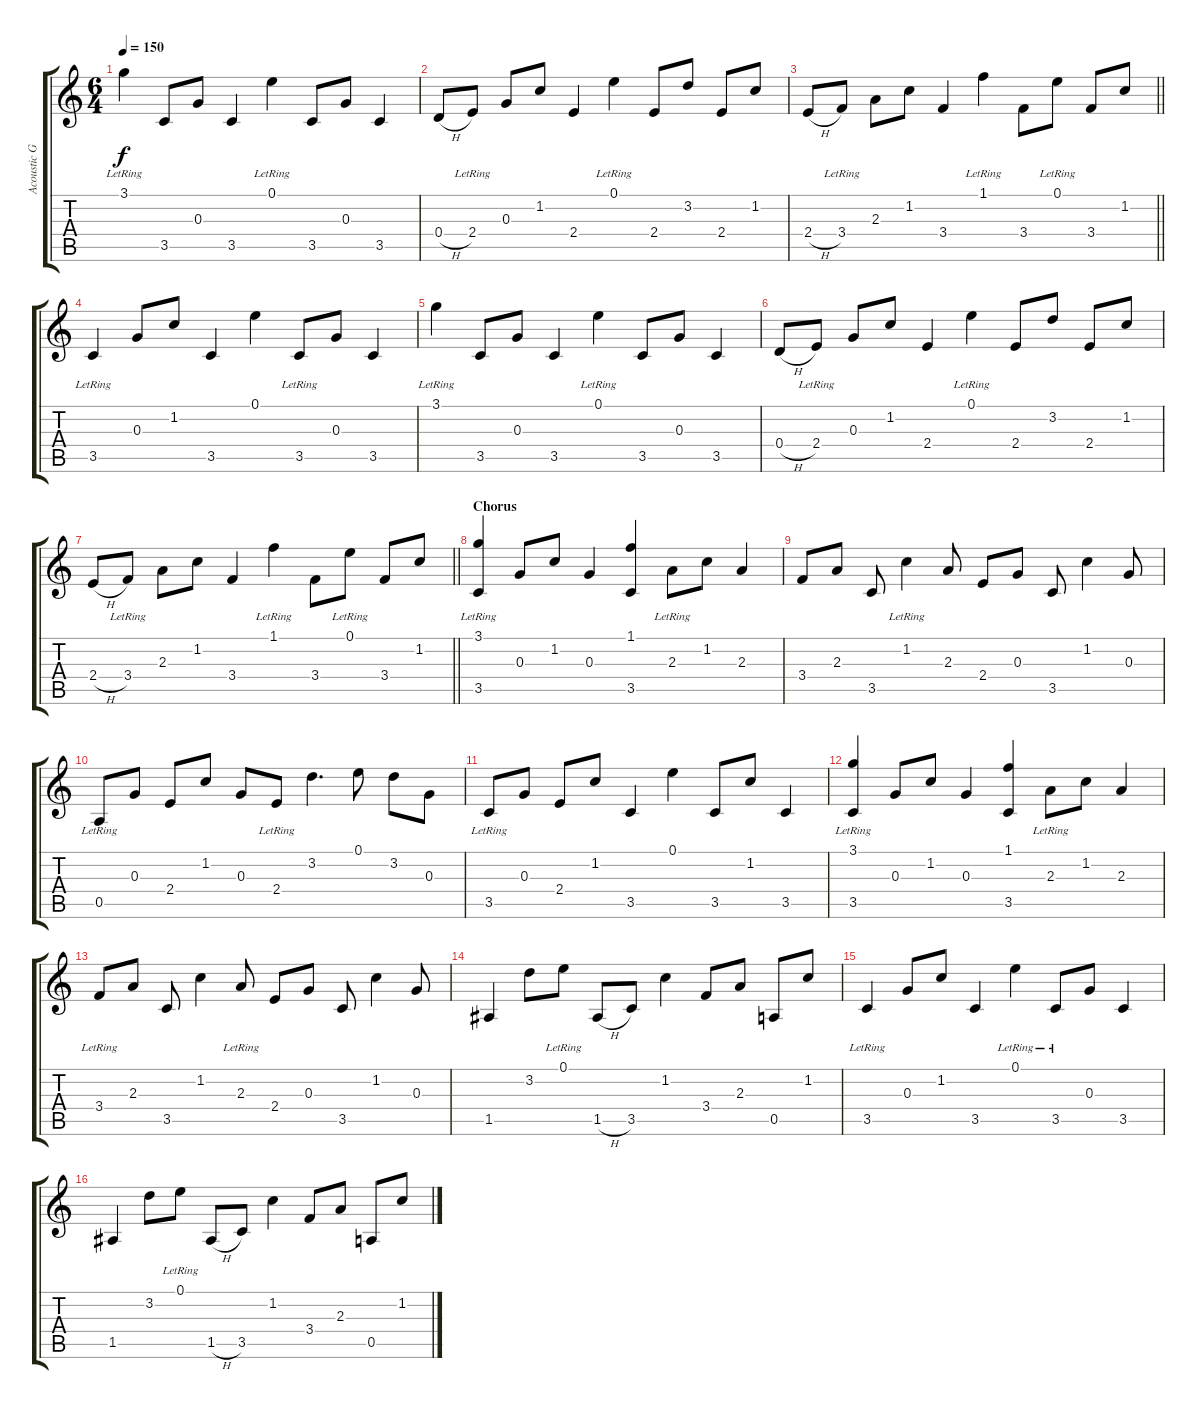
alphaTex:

\track ("Acoustic Guitar" "Acoustic G") {instrument acousticguitarsteel}
\staff {score tabs}
\tuning (E4 B3 G3 D3 A2 E2) {hide}
\ts (6 4)
\tempo 150
\clef g2
\ks c
3.1{lr}.4{dy f} 3.5.8 0.3.8 3.5.4 0.1{lr}.4 3.5.8 0.3.8 3.5.4 |
0.4{h}.8 2.4{lr}.8 0.3.8 1.2.8 2.4.4 0.1{lr}.4 2.4.8 3.2.8 2.4.8 1.2.8 |
\barLineRight lightlight
2.4{h}.8 3.4{lr}.8 2.3.8 1.2.8 3.4.4 1.1{lr}.4 3.4.8 0.1{lr}.8 3.4.8 1.2.8 |
3.5{lr}.4 0.3.8 1.2.8 3.5.4 0.1.4 3.5{lr}.8 0.3.8 3.5.4 |
3.1{lr}.4 3.5.8 0.3.8 3.5.4 0.1{lr}.4 3.5.8 0.3.8 3.5.4 |
0.4{h}.8 2.4{lr}.8 0.3.8 1.2.8 2.4.4 0.1{lr}.4 2.4.8 3.2.8 2.4.8 1.2.8 |
\barLineRight lightlight
2.4{h}.8 3.4{lr}.8 2.3.8 1.2.8 3.4.4 1.1{lr}.4 3.4.8 0.1{lr}.8 3.4.8 1.2.8 |
\section ("" "Chorus")
(3.1 3.5{lr}).4 0.3.8 1.2.8 0.3.4 (1.1 3.5).4 2.3{lr}.8 1.2.8 2.3.4 |
3.4.8 2.3.8 3.5.8 1.2{lr}.4 2.3.8 2.4.8 0.3.8 3.5.8 1.2.4 0.3.8 |
0.5{lr}.8 0.3.8 2.4.8 1.2.8 0.3.8 2.4{lr}.8 3.2.4{d} 0.1.8 3.2.8 0.3.8 |
3.5{lr}.8 0.3.8 2.4.8 1.2.8 3.5.4 0.1.4 3.5.8 1.2.8 3.5.4 |
(3.1 3.5{lr}).4 0.3.8 1.2.8 0.3.4 (1.1 3.5).4 2.3{lr}.8 1.2.8 2.3.4 |
3.4{lr}.8 2.3.8 3.5.8 1.2.4 2.3{lr}.8 2.4.8 0.3.8 3.5.8 1.2.4 0.3.8 |
1.5.4 3.2.8 0.1{lr}.8 1.5{h}.8 3.5.8 1.2.4 3.4.8 2.3.8 0.5.8 1.2.8 |
3.5{lr}.4 0.3.8 1.2.8 3.5.4 0.1{lr}.4 3.5{lr}.8 0.3.8 3.5.4 |
1.5.4 3.2.8 0.1{lr}.8 1.5{h}.8 3.5.8 1.2.4 3.4.8 2.3.8 0.5.8 1.2.8
